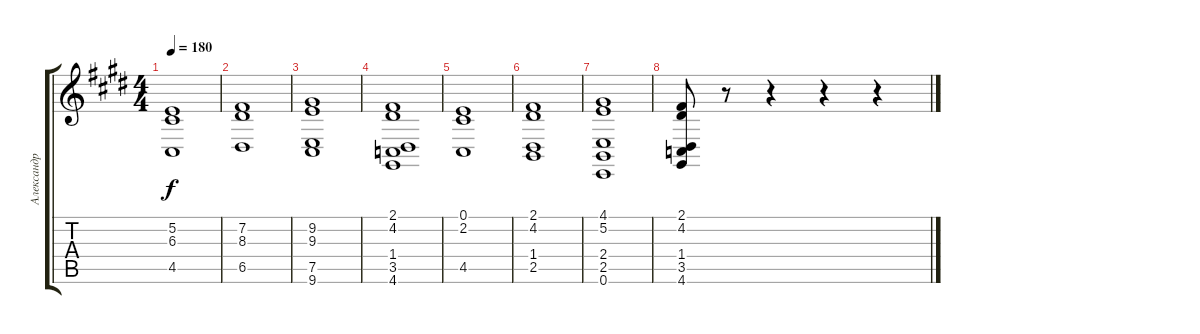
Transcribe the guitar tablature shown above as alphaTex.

\track ("Александр Негодин" "Александр ") {instrument choiraahs}
\staff {score tabs}
\tuning (E4 B3 G3 D3 A2 E2) {hide}
\ts (4 4)
\tempo 180
\clef g2
\ks c#minor
(5.2 6.3 4.5).1{dy f} |
(7.2 8.3 6.5).1 |
(9.2 9.3 7.5 9.6).1 |
(2.1 4.2 1.4 3.5 4.6).1 |
(0.1 2.2 4.5).1 |
(2.1 4.2 1.4 2.5).1 |
(4.1 5.2 2.4 2.5 0.6).1 |
(2.1 4.2 1.4 3.5 4.6).8 r.8 r.4 r.4 r.4
